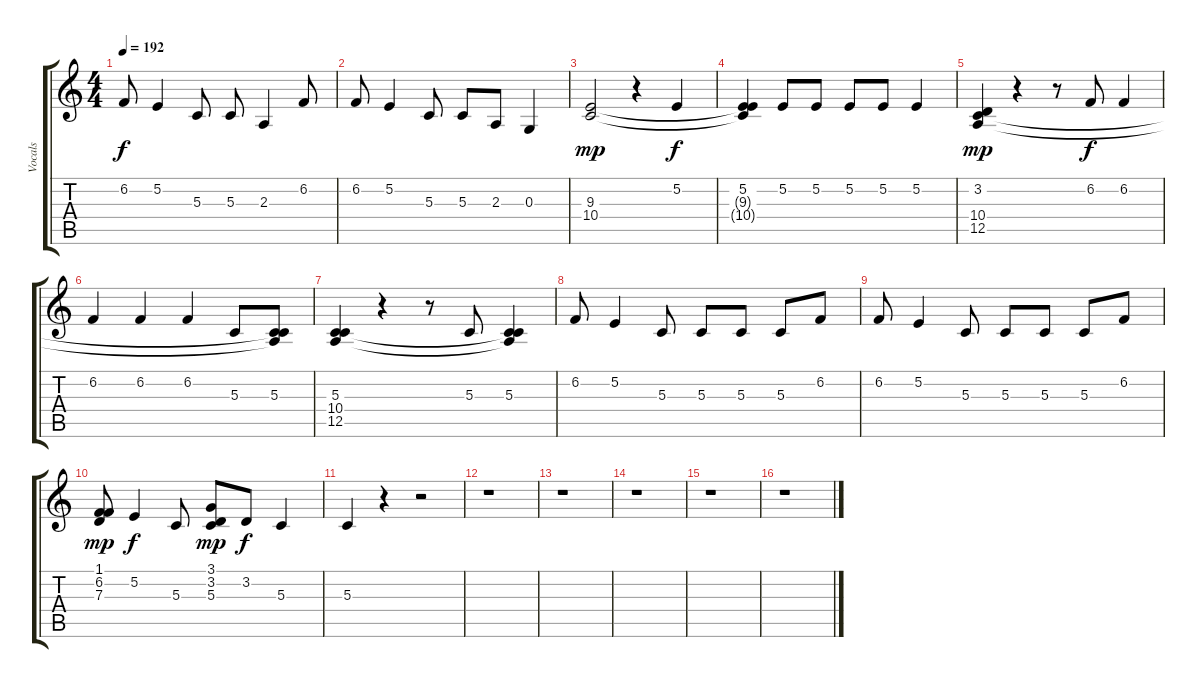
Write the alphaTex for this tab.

\track ("Vocals" "Vocals") {instrument tenorsax}
\staff {score tabs}
\tuning (E4 B3 G3 D3 A2 E2) {hide}
\ts (4 4)
\tempo 192
\clef g2
\ks c
6.2.8{dy f} 5.2.4 5.3.8 5.3.8 2.3.4 6.2.8 |
6.2.8 5.2.4 5.3.8 5.3.8 2.3.8 0.3.4 |
(9.3 10.4).2{dy mp} r.4 5.2.4{dy f} |
(5.2 9.3{t} 10.4{t}).4 5.2.8 5.2.8 5.2.8 5.2.8 5.2.4 |
(3.2 10.4 12.5).4{dy mp} r.4 r.8 6.2.8{dy f} 6.2.4 |
6.2.4 6.2.4 6.2.4 5.3.8 (5.3 10.4{t} 12.5{t}).8 |
(5.3 10.4 12.5).4 r.4 r.8 5.3.8 (5.3 10.4{t} 12.5{t}).4 |
6.2.8 5.2.4 5.3.8 5.3.8 5.3.8 5.3.8 6.2.8 |
6.2.8 5.2.4 5.3.8 5.3.8 5.3.8 5.3.8 6.2.8 |
(1.1 6.2 7.3).8{dy mp} 5.2.4{dy f} 5.3.8 (3.1 3.2 5.3).8{dy mp} 3.2.8{dy f} 5.3.4 |
5.3.4 r.4 r.2 |
r.1 |
r.1 |
r.1 |
r.1 |
r.1
